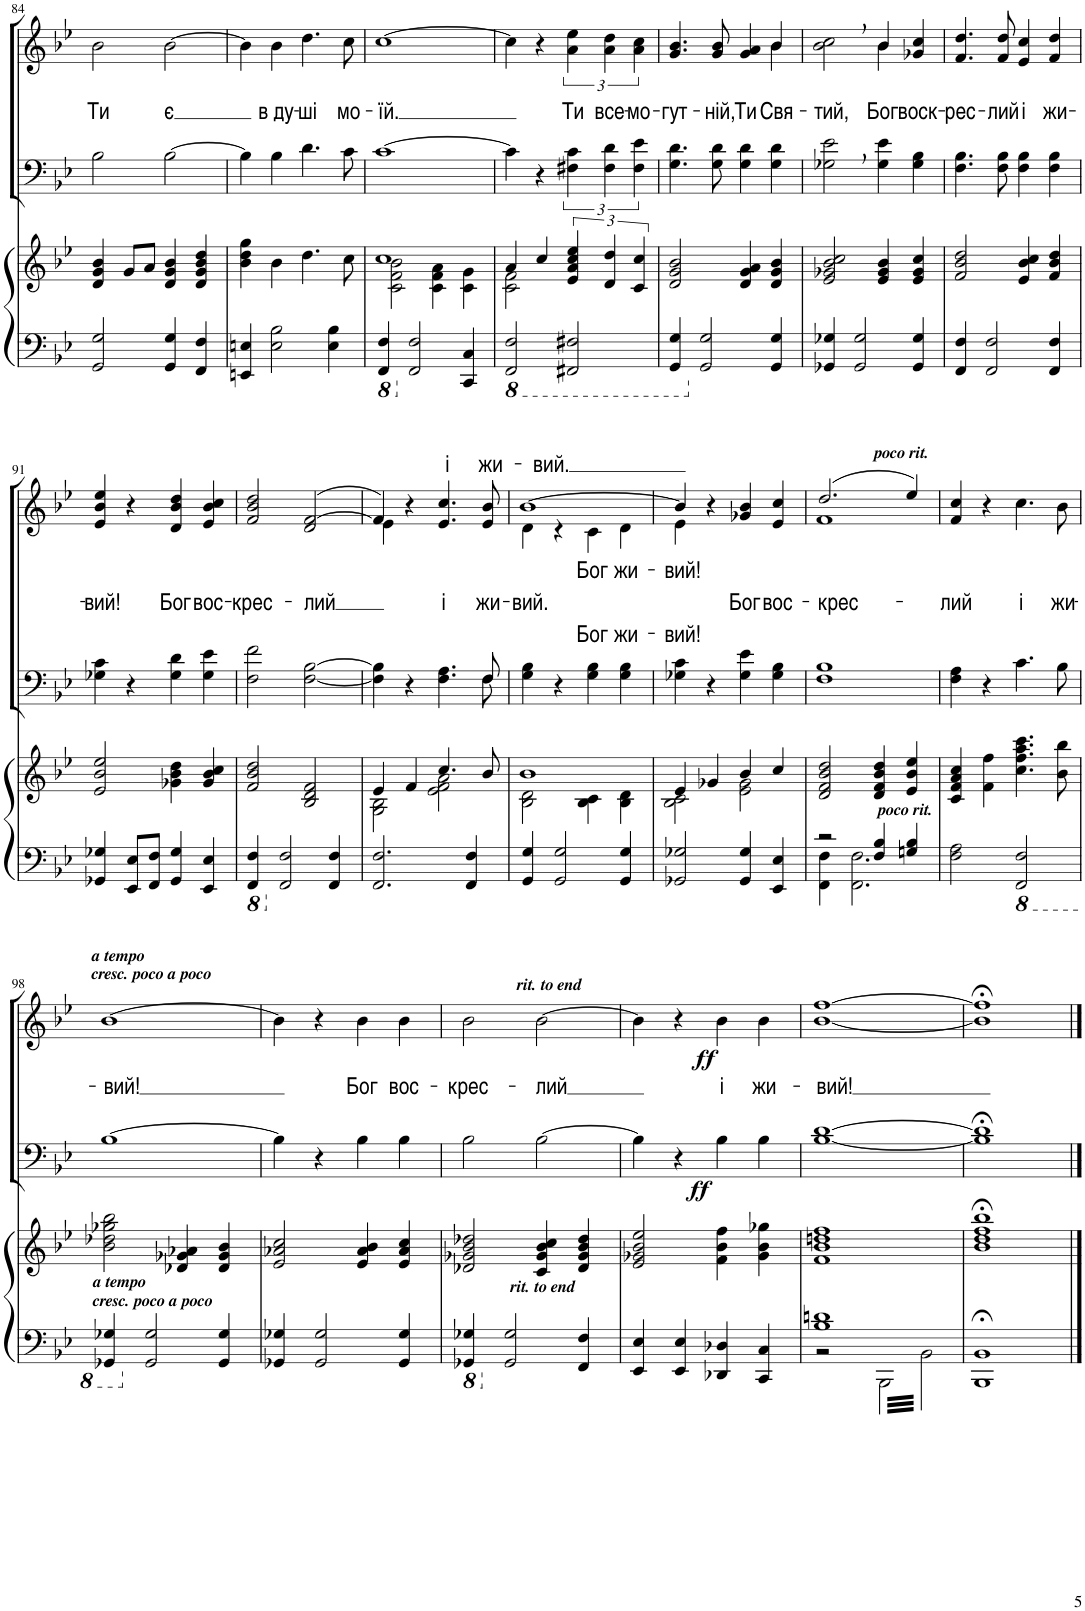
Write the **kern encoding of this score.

**kern	**kern	**kern	**dynam	**kern	**text	**text	**text	**dynam
*part3	*part3	*part2	*part2	*part1	*part1	*part1	*part1	*part1
*staff4	*staff3	*staff2	*staff2	*staff1	*staff1	*staff1	*staff1	*staff1
*I"Ф-но	*	*I"Бас	*	*I"Сопрано	*	*	*	*
!!LO:PB:g=z
*clefF4	*clefG2	*clefF4	*	*clefG2	*	*	*	*
*k[b-e-]	*k[b-e-]	*k[b-e-]	*	*k[b-e-]	*	*	*	*
*M2/2	*M2/2	*M2/2	*	*M2/2	*	*	*	*
*met(c|)	*met(c|)	*met(c|)	*	*met(c|)	*	*	*	*
=84	=84	=84	=84	=84	=84	=84	=84	=84
!	!	!	!	!	!	!LO:LY:b	!	!
2GG/ 2G/	4d/ 4g/ 4b-/	2B-\	.	2b-\	.	Ти	.	.
.	8g/L	.	.	.	.	.	.	.
.	8a/J	.	.	.	.	.	.	.
!	!	!	!	!	!	!LO:LY:b	!	!
4GG/ 4G/	4d/ 4g/ 4b-/	[2B-\	.	[2b-\	.	є	.	.
4FF/ 4F/	4d/ 4g/ 4b-/ 4dd/	.	.	.	.	.	.	.
=85	=85	=85	=85	=85	=85	=85	=85	=85
4EEn/ 4En/	4b-\ 4dd\ 4gg\	4B-\]	.	4b-\]	.	.	.	.
!	!	!	!	!	!	!LO:LY:b	!	!
2E\ 2B-\	4b-\	4B-\	.	4b-\	.	в ду-	.	.
!	!	!	!	!	!	!LO:LY:b	!	!
.	4.dd\	4.d\	.	4.dd\	.	-ші	.	.
4E\ 4B-\	.	.	.	.	.	.	.	.
!	!	!	!	!	!	!LO:LY:b	!	!
.	8cc\	8c\	.	8cc\	.	мо-	.	.
=86	=86	=86	=86	=86	=86	=86	=86	=86
*8ba	*	*	*	*	*	*	*	*
*	*^	*	*	*	*	*	*	*
!	!	!	!	!	!	!	!LO:LY:b	!	!
4FFF/ 4FF/	1cc	2c\ 2f\ 2b-\	[1c	.	[1cc	.	-їй.	.	.
*X8ba	*	*	*	*	*	*	*	*	*
2FF/ 2F/	.	.	.	.	.	.	.	.	.
.	.	4c\ 4f\ 4a\	.	.	.	.	.	.	.
4CC/ 4C/	.	4c\ 4g\	.	.	.	.	.	.	.
=87	=87	=87	=87	=87	=87	=87	=87	=87	=87
*8ba	*	*	*	*	*	*	*	*	*
2FFF/ 2FF/	4a/	2c\ 2f\	4c\]	.	4cc\]	.	.	.	.
.	4cc/	.	4r	.	4r	.	.	.	.
!	!	!	!	!	!	!	!LO:LY:b	!	!
2FFF#X/ 2FF#X/	6e-/ 6a/ 6cc/ 6ee-/	2ryy	6F#X\ 6c\	.	6a\ 6ee-\	.	Ти	.	.
!	!	!	!	!	!	!	!LO:LY:b	!	!
.	6d/ 6dd/	.	6F#\ 6d\	.	6a\ 6dd\	.	все-	.	.
!	!	!	!	!	!	!	!LO:LY:b	!	!
.	6c/ 6cc/	.	6F#\ 6e-\	.	6a\ 6cc\	.	-мо-	.	.
*	*v	*v	*	*	*	*	*	*	*
=88	=88	=88	=88	=88	=88	=88	=88	=88
!	!	!	!	!	!	!LO:LY:b	!	!
*	*	*	*	*^	*	*	*	*
4GGG/ 4GG/	2d/ 2g/ 2b-/	4.G\ 4.d\	.	4.g/ 4.b-/	2.ryy	.	-гут-	.	.
*X8ba	*	*	*	*	*	*	*	*	*
2GG/ 2G/	.	.	.	.	.	.	.	.	.
!	!	!	!	!	!	!	!LO:LY:b	!	!
.	.	8G\ 8d\	.	8g/ 8b-/	.	.	-ній,	.	.
!	!	!	!	!	!	!	!LO:LY:b	!	!
.	4d/ 4g/ 4a/	4G\ 4d\	.	4g/ 4a/	.	.	Ти	.	.
!	!	!	!	!	!	!	!LO:LY:b	!	!
4GG/ 4G/	4d/ 4g/ 4b-/	4G\ 4d\	.	4b-/	4b-\	.	Свя-	.	.
=89	=89	=89	=89	=89	=89	=89	=89	=89	=89
!	!	!	!	!	!	!	!LO:LY:b	!	!
4GG-X/ 4G-X/	2e-/ 2g-X/ 2b-/ 2cc/	2G-X\, 2e-\,	.	2b-\, 2cc\,	2ryy	.	-тий,	.	.
2GG-/ 2G-/	.	.	.	.	.	.	.	.	.
!	!	!	!	!	!	!	!LO:LY:b	!	!
.	4e-/ 4g-/ 4b-/	4G-\ 4e-\	.	4b-/	4b-\	.	Бог	.	.
!	!	!	!	!	!	!	!LO:LY:b	!	!
4GG-/ 4G-/	4e-/ 4g-/ 4cc/	4G-\ 4B-\	.	4g-X/ 4cc/	4ryy	.	воск-	.	.
=90	=90	=90	=90	=90	=90	=90	=90	=90	=90
!	!	!	!	!	!	!	!LO:LY:b	!	!
*	*	*	*	*v	*v	*	*	*	*
4FF/ 4F/	2f/ 2b-/ 2dd/	4.F\ 4.B-\	.	4.f/ 4.dd/	.	-рес-	.	.
2FF/ 2F/	.	.	.	.	.	.	.	.
!	!	!	!	!	!	!LO:LY:b	!	!
.	.	8F\ 8B-\	.	8f/ 8dd/	.	-лий	.	.
!	!	!	!	!	!	!LO:LY:b	!	!
.	4e-/ 4b-/ 4cc/	4F\ 4B-\	.	4e-/ 4cc/	.	і	.	.
!	!	!	!	!	!	!LO:LY:b	!	!
4FF/ 4F/	4f/ 4b-/ 4dd/	4F\ 4B-\	.	4f/ 4dd/	.	жи-	.	.
!!LO:LB:g=z
=91	=91	=91	=91	=91	=91	=91	=91	=91
!	!	!	!	!	!	!LO:LY:b	!	!
4GG-X/ 4G-X/	2e-/ 2b-/ 2ee-/	4G-X\ 4c\	.	4e-/ 4b-/ 4ee-/	.	-вий!	.	.
8EE-/ 8E-/L	.	4r	.	4r	.	.	.	.
8FF/ 8F/J	.	.	.	.	.	.	.	.
!	!	!	!	!	!	!LO:LY:b	!	!
4GG-/ 4G-/	4g-X\ 4b-\ 4dd\	4G-\ 4d\	.	4d/ 4b-/ 4dd/	.	Бог	.	.
!	!	!	!	!	!	!LO:LY:b	!	!
4EE-/ 4E-/	4g-/ 4b-/ 4cc/	4G-\ 4e-\	.	4e-/ 4b-/ 4cc/	.	вос-	.	.
=92	=92	=92	=92	=92	=92	=92	=92	=92
*8ba	*	*	*	*	*	*	*	*
!	!	!	!	!	!	!LO:LY:b	!	!
4FFF/ 4FF/	2f/ 2b-/ 2dd/	2F\ 2f\	.	2f/ 2b-/ 2dd/	.	-крес-	.	.
*X8ba	*	*	*	*	*	*	*	*
2FF/ 2F/	.	.	.	.	.	.	.	.
!	!	!	!	!	!	!LO:LY:b	!	!
.	2B-/ 2d/ 2f/	[2F\ [2B-\	.	(2d/ [2f/	.	-лий	.	.
4FF/ 4F/	.	.	.	.	.	.	.	.
=93	=93	=93	=93	=93	=93	=93	=93	=93
*	*^	*^	*	*^	*	*	*	*
2.FF/ 2.F/	4e-/	2G\ 2B-\	4F\] 4B-\]	2..ryy	.	4f/])	4e-\	.	.	.	.
.	4f/	.	4r	.	.	4r	2.ryy	.	.	.	.
!	!	!	!	!	!	!	!	!	!LO:LY:b	!LO:LY:a	!
.	4.cc/	2e-\ 2f\ 2a\	4.F\ 4.A\	.	.	4.e-/ 4.cc/	.	.	і	і	.
4FF/ 4F/	.	.	.	.	.	.	.	.	.	.	.
!	!	!	!	!	!	!	!	!	!LO:LY:b	!LO:LY:a	!
.	8b-/	.	8F/	8F\	.	8e-/ 8b-/	.	.	жи-	жи-	.
=94	=94	=94	=94	=94	=94	=94	=94	=94	=94	=94	=94
!	!	!	!	!	!	!	!	!	!LO:LY:b	!LO:LY:a	!
*	*	*	*v	*v	*	*	*	*	*	*	*
4GG/ 4G/	1b-	2B-\ 2d\	4G\ 4B-\	.	[1b-	4d\	.	-вий.	-вий.	.
2GG/ 2G/	.	.	4r	.	.	4r	.	.	.	.
!	!	!	!	!	!	!	!LO:LY:b	!	!LO:LY:b	!
.	.	4B-\ 4c\	4G\ 4B-\	.	.	4c\	Бог	.	Бог	.
!	!	!	!	!	!	!	!LO:LY:b	!	!LO:LY:b	!
4GG/ 4G/	.	4B-\ 4d\	4G\ 4B-\	.	.	4d\	жи-	.	жи-	.
=95	=95	=95	=95	=95	=95	=95	=95	=95	=95	=95
!	!	!	!	!	!	!	!LO:LY:b	!	!LO:LY:b	!
2GG-X/ 2G-X/	4e-/	2B-\ 2c\	4G-X\ 4c\	.	4b-/]	4e-\	-вий!	.	-вий!	.
.	4g-X/	.	4r	.	4r	2.ryy	.	.	.	.
!	!	!	!	!	!	!	!	!LO:LY:b	!	!
4GG-/ 4G-/	4b-/	2e-\ 2g-\	4G-\ 4e-\	.	4g-X/ 4b-/	.	.	Бог	.	.
!	!	!	!	!	!	!	!	!LO:LY:b	!	!
4EE-/ 4E-/	4cc/	.	4G-\ 4B-\	.	4e-/ 4cc/	.	.	вос-	.	.
*	*v	*v	*	*	*	*	*	*	*	*
=96	=96	=96	=96	=96	=96	=96	=96	=96	=96
*^	*	*	*	*	*	*	*	*	*
!	!	!	!	!	!	!	!	!LO:LY:b	!	!
2r	4FF\ 4F\	2d/ 2f/ 2b-/ 2dd/	1F 1B-	.	(2.dd/	1f	.	-крес-	.	.
.	2.FF\ 2.F\	.	.	.	.	.	.	.	.	.
!LO:TX:a:Bi:t=poco rit.	!	!	!	!	!	!	!	!	!	!
4F/ 4B-/	.	4d/ 4f/ 4b-/ 4dd/	.	.	.	.	.	.	.	.
!	!	!	!	!	!LO:TX:a:Bi:t=poco rit.	!	!	!	!	!
4Gn/ 4B-/	.	4e-/ 4b-/ 4ee-/	.	.	4ee-/)	.	.	.	.	.
*v	*v	*	*	*	*v	*v	*	*	*	*
=97	=97	=97	=97	=97	=97	=97	=97	=97
!	!	!	!	!	!	!LO:LY:b	!	!
2F\ 2A\	4c/ 4f/ 4a/ 4cc/	4F\ 4A\	.	4f/ 4cc/	.	-лий	.	.
.	4f\ 4ff\	4r	.	4r	.	.	.	.
*8ba	*	*	*	*	*	*	*	*
!	!	!	!	!	!	!LO:LY:b	!	!
2FFF/ 2FF/	4.cc\ 4.ff\ 4.aa\ 4.ccc\	4.c\	.	4.cc\	.	і	.	.
!	!	!	!	!	!	!LO:LY:b	!	!
.	8b-\ 8bb-\	8B-\	.	8b-\	.	жи-	.	.
!!LO:LB:g=z
=98	=98	=98	=98	=98	=98	=98	=98	=98
!	!	!	!	!LO:TX:a:Bi:t=a tempo	!	!	!	!
!	!	!	!	!LO:TX:a:t=cresc. poco a poco	!	!	!	!
!LO:TX:a:Bi:t=a tempo	!	!	!	!	!	!	!	!
!LO:TX:a:t=cresc. poco a poco	!	!	!	!	!	!	!	!
!	!	!	!	!	!	!LO:LY:b	!	!
4GGG-X/ 4GG-X/	2b-\ 2dd-X\ 2gg-X\ 2bb-\	[1B-	.	[1b-	.	-вий!	.	.
*X8ba	*	*	*	*	*	*	*	*
2GG-/ 2G-/	.	.	.	.	.	.	.	.
.	4d-X/ 4g-X/ 4a-X/	.	.	.	.	.	.	.
4GG-/ 4G-/	4d-/ 4g-/ 4b-/	.	.	.	.	.	.	.
=99	=99	=99	=99	=99	=99	=99	=99	=99
4GG-X/ 4G-X/	2e-/ 2a-X/ 2cc/	4B-\]	.	4b-\]	.	.	.	.
2GG-/ 2G-/	.	4r	.	4r	.	.	.	.
!	!	!	!	!	!	!LO:LY:b	!	!
.	4e-/ 4a-/ 4b-/	4B-\	.	4b-\	.	Бог	.	.
!	!	!	!	!	!	!LO:LY:b	!	!
4GG-/ 4G-/	4e-/ 4a-/ 4cc/	4B-\	.	4b-\	.	вос-	.	.
=100	=100	=100	=100	=100	=100	=100	=100	=100
*8ba	*	*	*	*	*	*	*	*
!	!	!	!	!	!	!LO:LY:b	!	!
4GGG-X/ 4GG-X/	2d-X/ 2g-X/ 2b-/ 2dd-X/	2B-\	.	2b-\	.	-крес-	.	.
*X8ba	*	*	*	*	*	*	*	*
!LO:TX:a:Bi:t=rit. to end	!	!	!	!	!	!	!	!
2GG-/ 2G-/	.	.	.	.	.	.	.	.
!	!	!	!	!LO:TX:a:Bi:t=rit. to end	!	!	!	!
!	!	!	!	!	!	!LO:LY:b	!	!
.	4c/ 4g-/ 4b-/ 4cc/	[2B-\	.	[2b-\	.	-лий	.	.
4FF/ 4F/	4d-/ 4g-/ 4b-/ 4dd-/	.	.	.	.	.	.	.
=101	=101	=101	=101	=101	=101	=101	=101	=101
4EE-/ 4E-/	2e-/ 2g-X/ 2b-/ 2ee-/	4B-\]	.	4b-\]	.	.	.	.
4EE-/ 4E-/	.	4r	.	4r	.	.	.	.
!	!	!	!LO:DY:b	!	!	!LO:LY:b	!	!LO:DY:b
4DD-X/ 4D-X/	4f\ 4b-\ 4ff\	4B-\	ff	4b-\	.	і	.	ff
!	!	!	!	!	!	!LO:LY:b	!	!
4CC/ 4C/	4g-\ 4b-\ 4gg-X\	4B-\	.	4b-\	.	жи-	.	.
=102	=102	=102	=102	=102	=102	=102	=102	=102
*^	*	*	*	*	*	*	*	*
!	!	!	!	!	!	!	!LO:LY:b	!	!
1B- 1dn	2r	1f 1b- 1ddn 1ff	[1B- [1d	.	[1b- [1ff	.	-вий!	.	.
.	6.BBB-\	.	.	.	.	.	.	.	.
.	6.BB-\	.	.	.	.	.	.	.	.
*v	*v	*	*	*	*	*	*	*	*
=103	=103	=103	=103	=103	=103	=103	=103	=103
1BBB-;< 1BB-;<	1b-;< 1dd;< 1ff;< 1bb-;<	1B-];< 1d];<	.	1b-];< 1ff];<	.	.	.	.
==	==	==	==	==	==	==	==	==
*-	*-	*-	*-	*-	*-	*-	*-	*-
